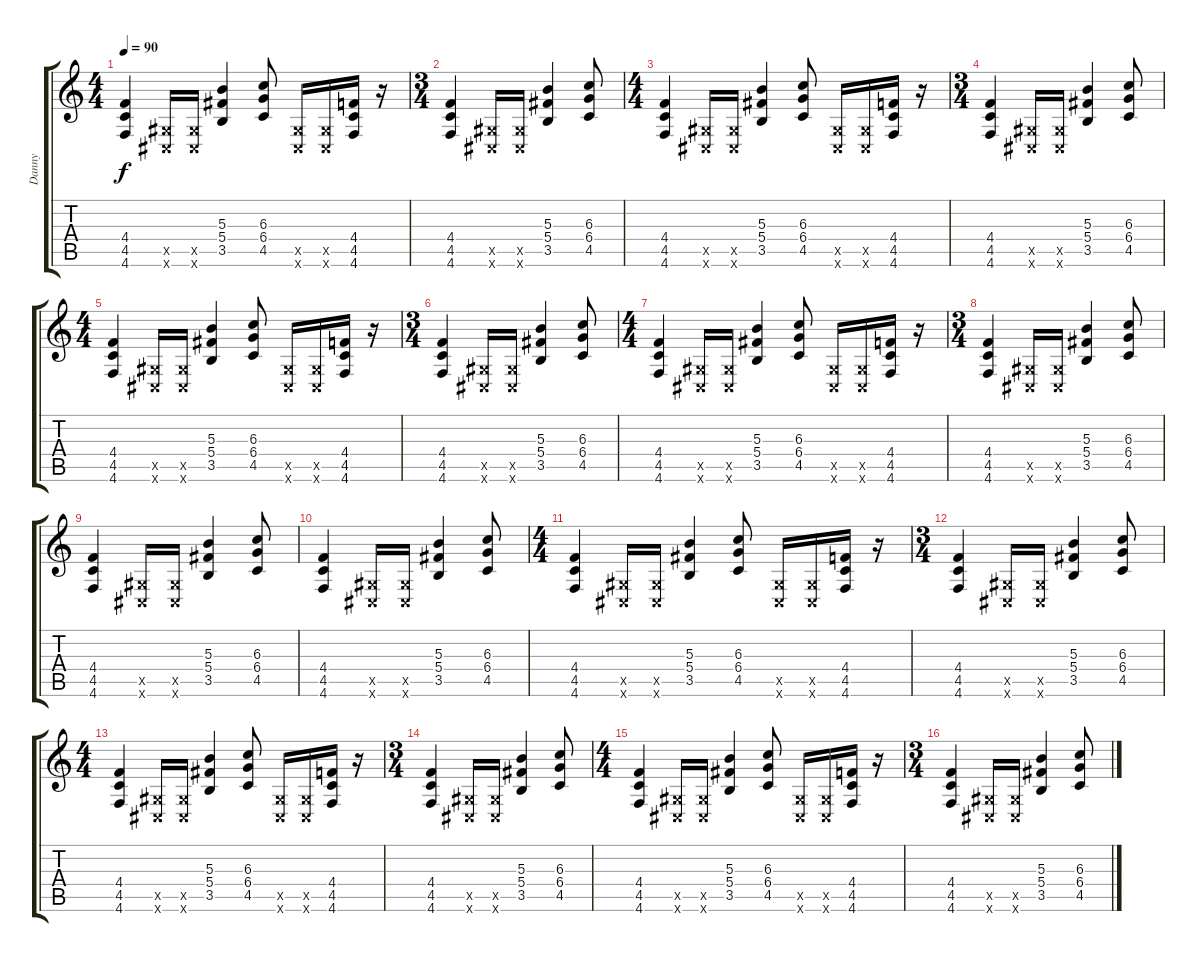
\track ("Danny" "Danny") {instrument distortionguitar}
\staff {score tabs}
\tuning (Eb4 Bb3 Gb3 Db3 Ab2 Db2) {hide}
\ts (4 4)
\tempo 90
\clef g2
\ks c
(4.4 4.5 4.6).4{dy f} (0.5{x} 0.6{x}).16 (0.5{x} 0.6{x}).16 (5.3 5.4 3.5).4 (6.3 6.4 4.5).8 (0.5{x} 0.6{x}).16 (0.5{x} 0.6{x}).16 (4.4 4.5 4.6).16 r.16 |
\ts (3 4)
(4.4 4.5 4.6).4 (0.5{x} 0.6{x}).16 (0.5{x} 0.6{x}).16 (5.3 5.4 3.5).4 (6.3 6.4 4.5).8 |
\ts (4 4)
(4.4 4.5 4.6).4 (0.5{x} 0.6{x}).16 (0.5{x} 0.6{x}).16 (5.3 5.4 3.5).4 (6.3 6.4 4.5).8 (0.5{x} 0.6{x}).16 (0.5{x} 0.6{x}).16 (4.4 4.5 4.6).16 r.16 |
\ts (3 4)
(4.4 4.5 4.6).4 (0.5{x} 0.6{x}).16 (0.5{x} 0.6{x}).16 (5.3 5.4 3.5).4 (6.3 6.4 4.5).8 |
\ts (4 4)
(4.4 4.5 4.6).4 (0.5{x} 0.6{x}).16 (0.5{x} 0.6{x}).16 (5.3 5.4 3.5).4 (6.3 6.4 4.5).8 (0.5{x} 0.6{x}).16 (0.5{x} 0.6{x}).16 (4.4 4.5 4.6).16 r.16 |
\ts (3 4)
(4.4 4.5 4.6).4 (0.5{x} 0.6{x}).16 (0.5{x} 0.6{x}).16 (5.3 5.4 3.5).4 (6.3 6.4 4.5).8 |
\ts (4 4)
(4.4 4.5 4.6).4 (0.5{x} 0.6{x}).16 (0.5{x} 0.6{x}).16 (5.3 5.4 3.5).4 (6.3 6.4 4.5).8 (0.5{x} 0.6{x}).16 (0.5{x} 0.6{x}).16 (4.4 4.5 4.6).16 r.16 |
\ts (3 4)
(4.4 4.5 4.6).4 (0.5{x} 0.6{x}).16 (0.5{x} 0.6{x}).16 (5.3 5.4 3.5).4 (6.3 6.4 4.5).8 |
(4.4 4.5 4.6).4 (0.5{x} 0.6{x}).16 (0.5{x} 0.6{x}).16 (5.3 5.4 3.5).4 (6.3 6.4 4.5).8 |
(4.4 4.5 4.6).4 (0.5{x} 0.6{x}).16 (0.5{x} 0.6{x}).16 (5.3 5.4 3.5).4 (6.3 6.4 4.5).8 |
\ts (4 4)
(4.4 4.5 4.6).4 (0.5{x} 0.6{x}).16 (0.5{x} 0.6{x}).16 (5.3 5.4 3.5).4 (6.3 6.4 4.5).8 (0.5{x} 0.6{x}).16 (0.5{x} 0.6{x}).16 (4.4 4.5 4.6).16 r.16 |
\ts (3 4)
(4.4 4.5 4.6).4 (0.5{x} 0.6{x}).16 (0.5{x} 0.6{x}).16 (5.3 5.4 3.5).4 (6.3 6.4 4.5).8 |
\ts (4 4)
(4.4 4.5 4.6).4 (0.5{x} 0.6{x}).16 (0.5{x} 0.6{x}).16 (5.3 5.4 3.5).4 (6.3 6.4 4.5).8 (0.5{x} 0.6{x}).16 (0.5{x} 0.6{x}).16 (4.4 4.5 4.6).16 r.16 |
\ts (3 4)
(4.4 4.5 4.6).4 (0.5{x} 0.6{x}).16 (0.5{x} 0.6{x}).16 (5.3 5.4 3.5).4 (6.3 6.4 4.5).8 |
\ts (4 4)
(4.4 4.5 4.6).4 (0.5{x} 0.6{x}).16 (0.5{x} 0.6{x}).16 (5.3 5.4 3.5).4 (6.3 6.4 4.5).8 (0.5{x} 0.6{x}).16 (0.5{x} 0.6{x}).16 (4.4 4.5 4.6).16 r.16 |
\ts (3 4)
(4.4 4.5 4.6).4 (0.5{x} 0.6{x}).16 (0.5{x} 0.6{x}).16 (5.3 5.4 3.5).4 (6.3 6.4 4.5).8
